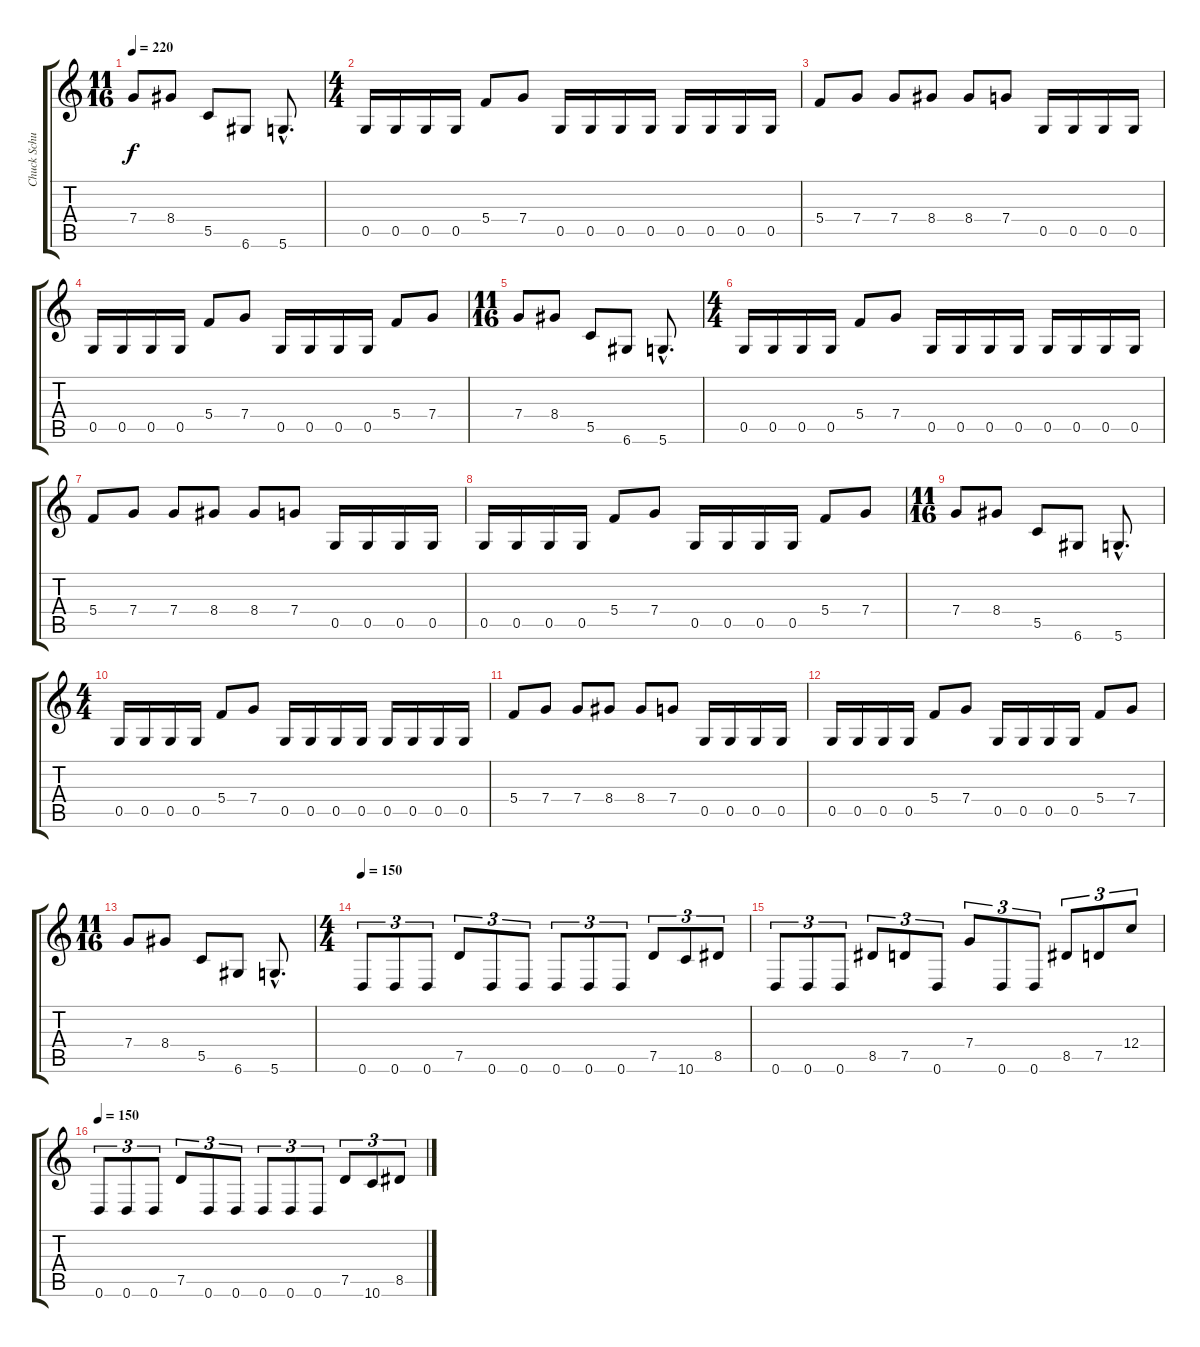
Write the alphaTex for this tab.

\track ("Chuck Schuldiner" "Chuck Schu") {instrument distortionguitar}
\staff {score tabs}
\tuning (D4 A3 F3 C3 G2 D2) {hide}
\ts (11 16)
\tempo 220
\clef g2
\ks c
7.4.8{dy f} 8.4.8 5.5.8 6.6.8 5.6{hac}.8{d} |
\ts (4 4)
0.5.16 0.5.16 0.5.16 0.5.16 5.4.8 7.4.8 0.5.16 0.5.16 0.5.16 0.5.16 0.5.16 0.5.16 0.5.16 0.5.16 |
5.4.8 7.4.8 7.4.8 8.4.8 8.4.8 7.4.8 0.5.16 0.5.16 0.5.16 0.5.16 |
0.5.16 0.5.16 0.5.16 0.5.16 5.4.8 7.4.8 0.5.16 0.5.16 0.5.16 0.5.16 5.4.8 7.4.8 |
\ts (11 16)
7.4.8 8.4.8 5.5.8 6.6.8 5.6{hac}.8{d} |
\ts (4 4)
0.5.16 0.5.16 0.5.16 0.5.16 5.4.8 7.4.8 0.5.16 0.5.16 0.5.16 0.5.16 0.5.16 0.5.16 0.5.16 0.5.16 |
5.4.8 7.4.8 7.4.8 8.4.8 8.4.8 7.4.8 0.5.16 0.5.16 0.5.16 0.5.16 |
0.5.16 0.5.16 0.5.16 0.5.16 5.4.8 7.4.8 0.5.16 0.5.16 0.5.16 0.5.16 5.4.8 7.4.8 |
\ts (11 16)
7.4.8 8.4.8 5.5.8 6.6.8 5.6{hac}.8{d} |
\ts (4 4)
0.5.16 0.5.16 0.5.16 0.5.16 5.4.8 7.4.8 0.5.16 0.5.16 0.5.16 0.5.16 0.5.16 0.5.16 0.5.16 0.5.16 |
5.4.8 7.4.8 7.4.8 8.4.8 8.4.8 7.4.8 0.5.16 0.5.16 0.5.16 0.5.16 |
0.5.16 0.5.16 0.5.16 0.5.16 5.4.8 7.4.8 0.5.16 0.5.16 0.5.16 0.5.16 5.4.8 7.4.8 |
\ts (11 16)
7.4.8 8.4.8 5.5.8 6.6.8 5.6{hac}.8{d} |
\ts (4 4)
\tempo 150
0.6.8{tu (3 2)} 0.6.8{tu (3 2)} 0.6.8{tu (3 2)} 7.5.8{tu (3 2)} 0.6.8{tu (3 2)} 0.6.8{tu (3 2)} 0.6.8{tu (3 2)} 0.6.8{tu (3 2)} 0.6.8{tu (3 2)} 7.5.8{tu (3 2)} 10.6.8{tu (3 2)} 8.5.8{tu (3 2)} |
0.6.8{tu (3 2)} 0.6.8{tu (3 2)} 0.6.8{tu (3 2)} 8.5.8{tu (3 2)} 7.5.8{tu (3 2)} 0.6.8{tu (3 2)} 7.4.8{tu (3 2)} 0.6.8{tu (3 2)} 0.6.8{tu (3 2)} 8.5.8{tu (3 2)} 7.5.8{tu (3 2)} 12.4.8{tu (3 2)} |
\tempo 150
0.6.8{tu (3 2)} 0.6.8{tu (3 2)} 0.6.8{tu (3 2)} 7.5.8{tu (3 2)} 0.6.8{tu (3 2)} 0.6.8{tu (3 2)} 0.6.8{tu (3 2)} 0.6.8{tu (3 2)} 0.6.8{tu (3 2)} 7.5.8{tu (3 2)} 10.6.8{tu (3 2)} 8.5.8{tu (3 2)}
